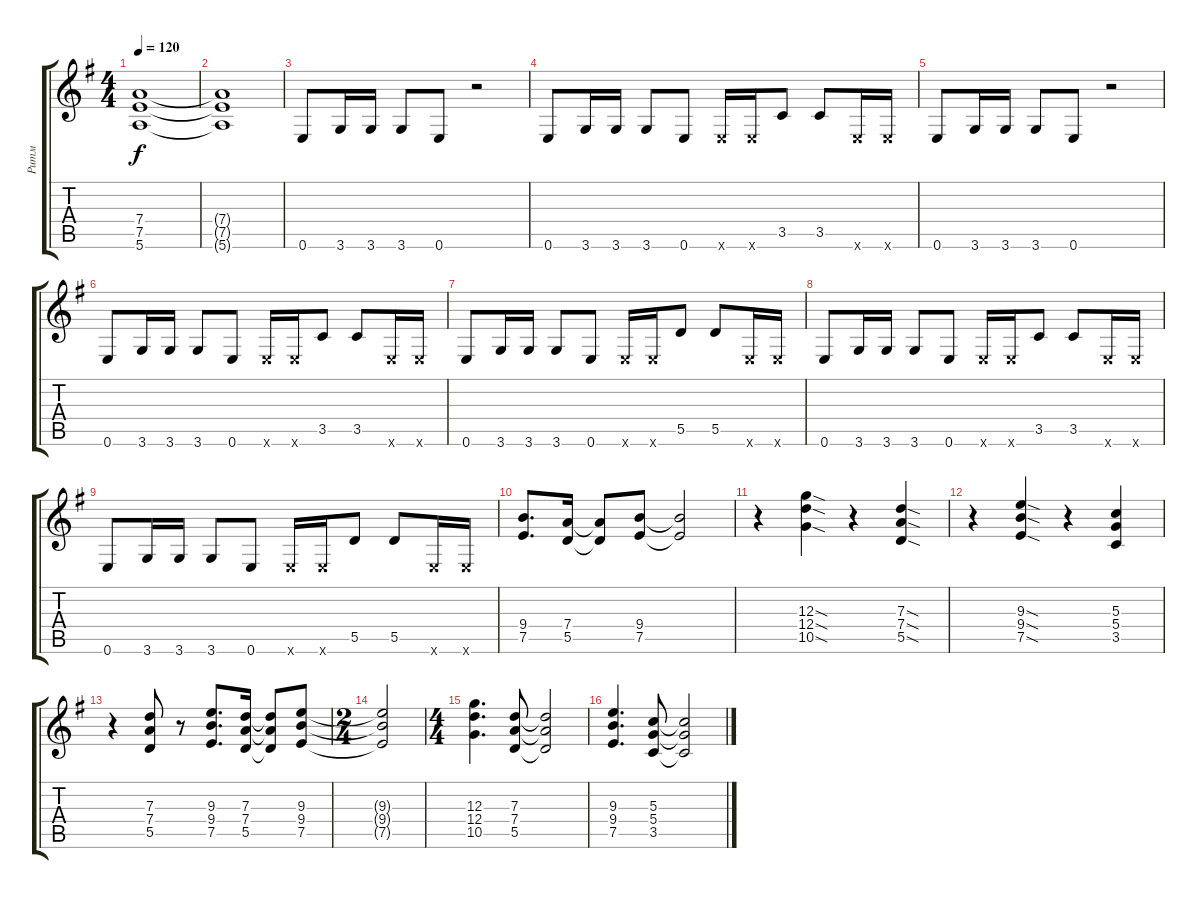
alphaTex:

\track ("Ритм " "Ритм ") {instrument distortionguitar}
\staff {score tabs}
\tuning (E4 B3 G3 D3 A2 E2) {hide}
\ts (4 4)
\tempo 120
\clef g2
\ks g
(7.4 7.5 5.6).1{dy f} |
(7.4{t} 7.5{t} 5.6{t}).1 |
0.6.8 3.6.16 3.6.16 3.6.8 0.6.8 r.2 |
0.6.8 3.6.16 3.6.16 3.6.8 0.6.8 0.6{x}.16 0.6{x}.16 3.5.8 3.5.8 0.6{x}.16 0.6{x}.16 |
0.6.8 3.6.16 3.6.16 3.6.8 0.6.8 r.2 |
0.6.8 3.6.16 3.6.16 3.6.8 0.6.8 0.6{x}.16 0.6{x}.16 3.5.8 3.5.8 0.6{x}.16 0.6{x}.16 |
0.6.8 3.6.16 3.6.16 3.6.8 0.6.8 0.6{x}.16 0.6{x}.16 5.5.8 5.5.8 0.6{x}.16 0.6{x}.16 |
0.6.8 3.6.16 3.6.16 3.6.8 0.6.8 0.6{x}.16 0.6{x}.16 3.5.8 3.5.8 0.6{x}.16 0.6{x}.16 |
0.6.8 3.6.16 3.6.16 3.6.8 0.6.8 0.6{x}.16 0.6{x}.16 5.5.8 5.5.8 0.6{x}.16 0.6{x}.16 |
(9.4 7.5).8{d} (7.4 5.5).16 (7.4{t} 5.5{t}).8 (9.4 7.5).8 (9.4{t} 7.5{t}).2 |
r.4 (12.3{sod} 12.4{sod} 10.5{sod}).4 r.4 (7.3{sod} 7.4{sod} 5.5{sod}).4 |
r.4 (9.3{sod} 9.4{sod} 7.5{sod}).4 r.4 (5.3 5.4 3.5).4 |
r.4 (7.3 7.4 5.5).8 r.8 (9.3 9.4 7.5).8{d} (7.3 7.4 5.5).16 (7.3{t} 7.4{t} 5.5{t}).8 (9.3 9.4 7.5).8 |
\ts (2 4)
(9.3{t} 9.4{t} 7.5{t}).2 |
\ts (4 4)
(12.3 12.4 10.5).4{d} (7.3 7.4 5.5).8 (7.3{t} 7.4{t} 5.5{t}).2 |
(9.3 9.4 7.5).4{d} (5.3 5.4 3.5).8 (5.3{t} 5.4{t} 3.5{t}).2
